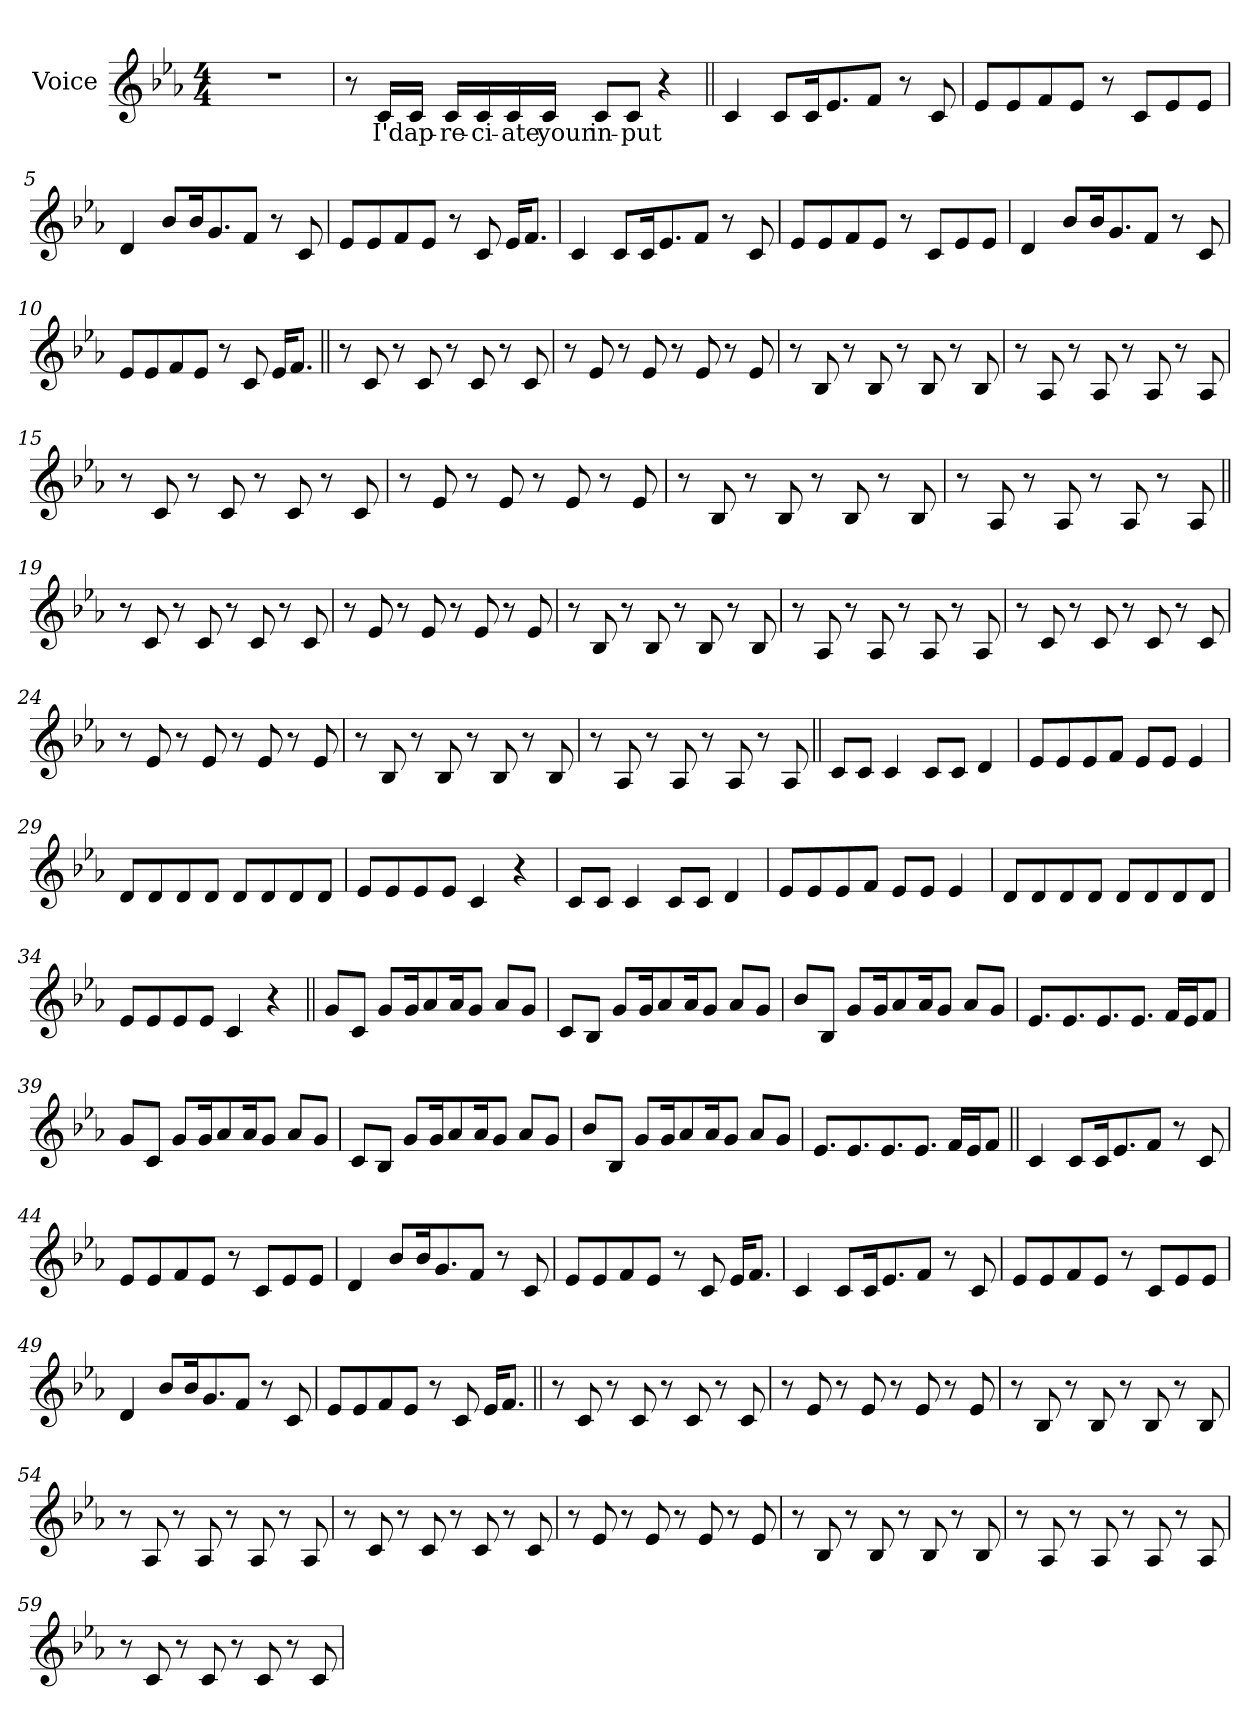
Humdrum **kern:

**kern	**text
*part1	*part1
*staff1	*staff1
*I"Voice	*
*I'Vc.	*
*clefG2	*
*k[b-e-a-]	*
*M4/4	*
*MM120	*
=1	=1
1r	.
=2	=2
8r	.
16cLL	I'd
16cJJ	ap-
16cLL	-re-
16c	-ci-
16c	-ate
16cJJ	your
8cL	in-
8cJ	-put
4r	.
=3||	=3||
4c	.
8cL	.
16cK	.
8.e-	.
8fJ	.
8r	.
8c	.
=4	=4
8e-L	.
8e-	.
8f	.
8e-J	.
8r	.
8cL	.
8e-	.
8e-J	.
=5	=5
4d	.
8b-L	.
16b-K	.
8.g	.
8fJ	.
8r	.
8c	.
=6	=6
8e-L	.
8e-	.
8f	.
8e-J	.
8r	.
8c	.
16e-KL	.
8.fJ	.
=7	=7
4c	.
8cL	.
16cK	.
8.e-	.
8fJ	.
8r	.
8c	.
=8	=8
8e-L	.
8e-	.
8f	.
8e-J	.
8r	.
8cL	.
8e-	.
8e-J	.
=9	=9
4d	.
8b-L	.
16b-K	.
8.g	.
8fJ	.
8r	.
8c	.
=10	=10
8e-L	.
8e-	.
8f	.
8e-J	.
8r	.
8c	.
16e-KL	.
8.fJ	.
=11||	=11||
8r	.
8c!	.
8r	.
8c!	.
8r	.
8c!	.
8r	.
8c!	.
=12	=12
8r	.
8e-!	.
8r	.
8e-!	.
8r	.
8e-!	.
8r	.
8e-!	.
=13	=13
8r	.
8B-!	.
8r	.
8B-!	.
8r	.
8B-!	.
8r	.
8B-!	.
=14	=14
8r	.
8A-!	.
8r	.
8A-!	.
8r	.
8A-!	.
8r	.
8A-!	.
=15	=15
8r	.
8c!	.
8r	.
8c!	.
8r	.
8c!	.
8r	.
8c!	.
=16	=16
8r	.
8e-!	.
8r	.
8e-!	.
8r	.
8e-!	.
8r	.
8e-!	.
=17	=17
8r	.
8B-!	.
8r	.
8B-!	.
8r	.
8B-!	.
8r	.
8B-!	.
=18	=18
8r	.
8A-!	.
8r	.
8A-!	.
8r	.
8A-!	.
8r	.
8A-!	.
=19||	=19||
8r	.
8c!	.
8r	.
8c!	.
8r	.
8c!	.
8r	.
8c!	.
=20	=20
8r	.
8e-!	.
8r	.
8e-!	.
8r	.
8e-!	.
8r	.
8e-!	.
=21	=21
8r	.
8B-!	.
8r	.
8B-!	.
8r	.
8B-!	.
8r	.
8B-!	.
=22	=22
8r	.
8A-!	.
8r	.
8A-!	.
8r	.
8A-!	.
8r	.
8A-!	.
=23	=23
8r	.
8c!	.
8r	.
8c!	.
8r	.
8c!	.
8r	.
8c!	.
=24	=24
8r	.
8e-!	.
8r	.
8e-!	.
8r	.
8e-!	.
8r	.
8e-!	.
=25	=25
8r	.
8B-!	.
8r	.
8B-!	.
8r	.
8B-!	.
8r	.
8B-!	.
=26	=26
8r	.
8A-!	.
8r	.
8A-!	.
8r	.
8A-!	.
8r	.
8A-!	.
=27||	=27||
8cL	.
8cJ	.
4c	.
8cL	.
8cJ	.
4d	.
=28	=28
8e-L	.
8e-	.
8e-	.
8fJ	.
8e-L	.
8e-J	.
4e-	.
=29	=29
8dL	.
8d	.
8d	.
8dJ	.
8dL	.
8d	.
8d	.
8dJ	.
=30	=30
8e-L	.
8e-	.
8e-	.
8e-J	.
4c	.
4r	.
=31	=31
8cL	.
8cJ	.
4c	.
8cL	.
8cJ	.
4d	.
=32	=32
8e-L	.
8e-	.
8e-	.
8fJ	.
8e-L	.
8e-J	.
4e-	.
=33	=33
8dL	.
8d	.
8d	.
8dJ	.
8dL	.
8d	.
8d	.
8dJ	.
=34	=34
8e-L	.
8e-	.
8e-	.
8e-J	.
4c	.
4r	.
=35||	=35||
8gL	.
8cJ	.
8gL	.
16gK	.
8a-	.
16a-K	.
8gJ	.
8a-L	.
8gJ	.
=36	=36
8cL	.
8B-J	.
8gL	.
16gK	.
8a-	.
16a-K	.
8gJ	.
8a-L	.
8gJ	.
=37	=37
8b-L	.
8B-J	.
8gL	.
16gK	.
8a-	.
16a-K	.
8gJ	.
8a-L	.
8gJ	.
=38	=38
8.e-L	.
8.e-	.
8.e-	.
8.e-J	.
16fLL	.
16e-J	.
8fJ	.
=39	=39
8gL	.
8cJ	.
8gL	.
16gK	.
8a-	.
16a-K	.
8gJ	.
8a-L	.
8gJ	.
=40	=40
8cL	.
8B-J	.
8gL	.
16gK	.
8a-	.
16a-K	.
8gJ	.
8a-L	.
8gJ	.
=41	=41
8b-L	.
8B-J	.
8gL	.
16gK	.
8a-	.
16a-K	.
8gJ	.
8a-L	.
8gJ	.
=42	=42
8.e-L	.
8.e-	.
8.e-	.
8.e-J	.
16fLL	.
16e-J	.
8fJ	.
=43||	=43||
4c	.
8cL	.
16cK	.
8.e-	.
8fJ	.
8r	.
8c	.
=44	=44
8e-L	.
8e-	.
8f	.
8e-J	.
8r	.
8cL	.
8e-	.
8e-J	.
=45	=45
4d	.
8b-L	.
16b-K	.
8.g	.
8fJ	.
8r	.
8c	.
=46	=46
8e-L	.
8e-	.
8f	.
8e-J	.
8r	.
8c	.
16e-KL	.
8.fJ	.
=47	=47
4c	.
8cL	.
16cK	.
8.e-	.
8fJ	.
8r	.
8c	.
=48	=48
8e-L	.
8e-	.
8f	.
8e-J	.
8r	.
8cL	.
8e-	.
8e-J	.
=49	=49
4d	.
8b-L	.
16b-K	.
8.g	.
8fJ	.
8r	.
8c	.
=50	=50
8e-L	.
8e-	.
8f	.
8e-J	.
8r	.
8c	.
16e-KL	.
8.fJ	.
=51||	=51||
8r	.
8c!	.
8r	.
8c!	.
8r	.
8c!	.
8r	.
8c!	.
=52	=52
8r	.
8e-!	.
8r	.
8e-!	.
8r	.
8e-!	.
8r	.
8e-!	.
=53	=53
8r	.
8B-!	.
8r	.
8B-!	.
8r	.
8B-!	.
8r	.
8B-!	.
=54	=54
8r	.
8A-!	.
8r	.
8A-!	.
8r	.
8A-!	.
8r	.
8A-!	.
=55	=55
8r	.
8c!	.
8r	.
8c!	.
8r	.
8c!	.
8r	.
8c!	.
=56	=56
8r	.
8e-!	.
8r	.
8e-!	.
8r	.
8e-!	.
8r	.
8e-!	.
=57	=57
8r	.
8B-!	.
8r	.
8B-!	.
8r	.
8B-!	.
8r	.
8B-!	.
=58	=58
8r	.
8A-!	.
8r	.
8A-!	.
8r	.
8A-!	.
8r	.
8A-!	.
=59	=59
8r	.
8c!	.
8r	.
8c!	.
8r	.
8c!	.
8r	.
8c!	.
=	=
*-	*-
